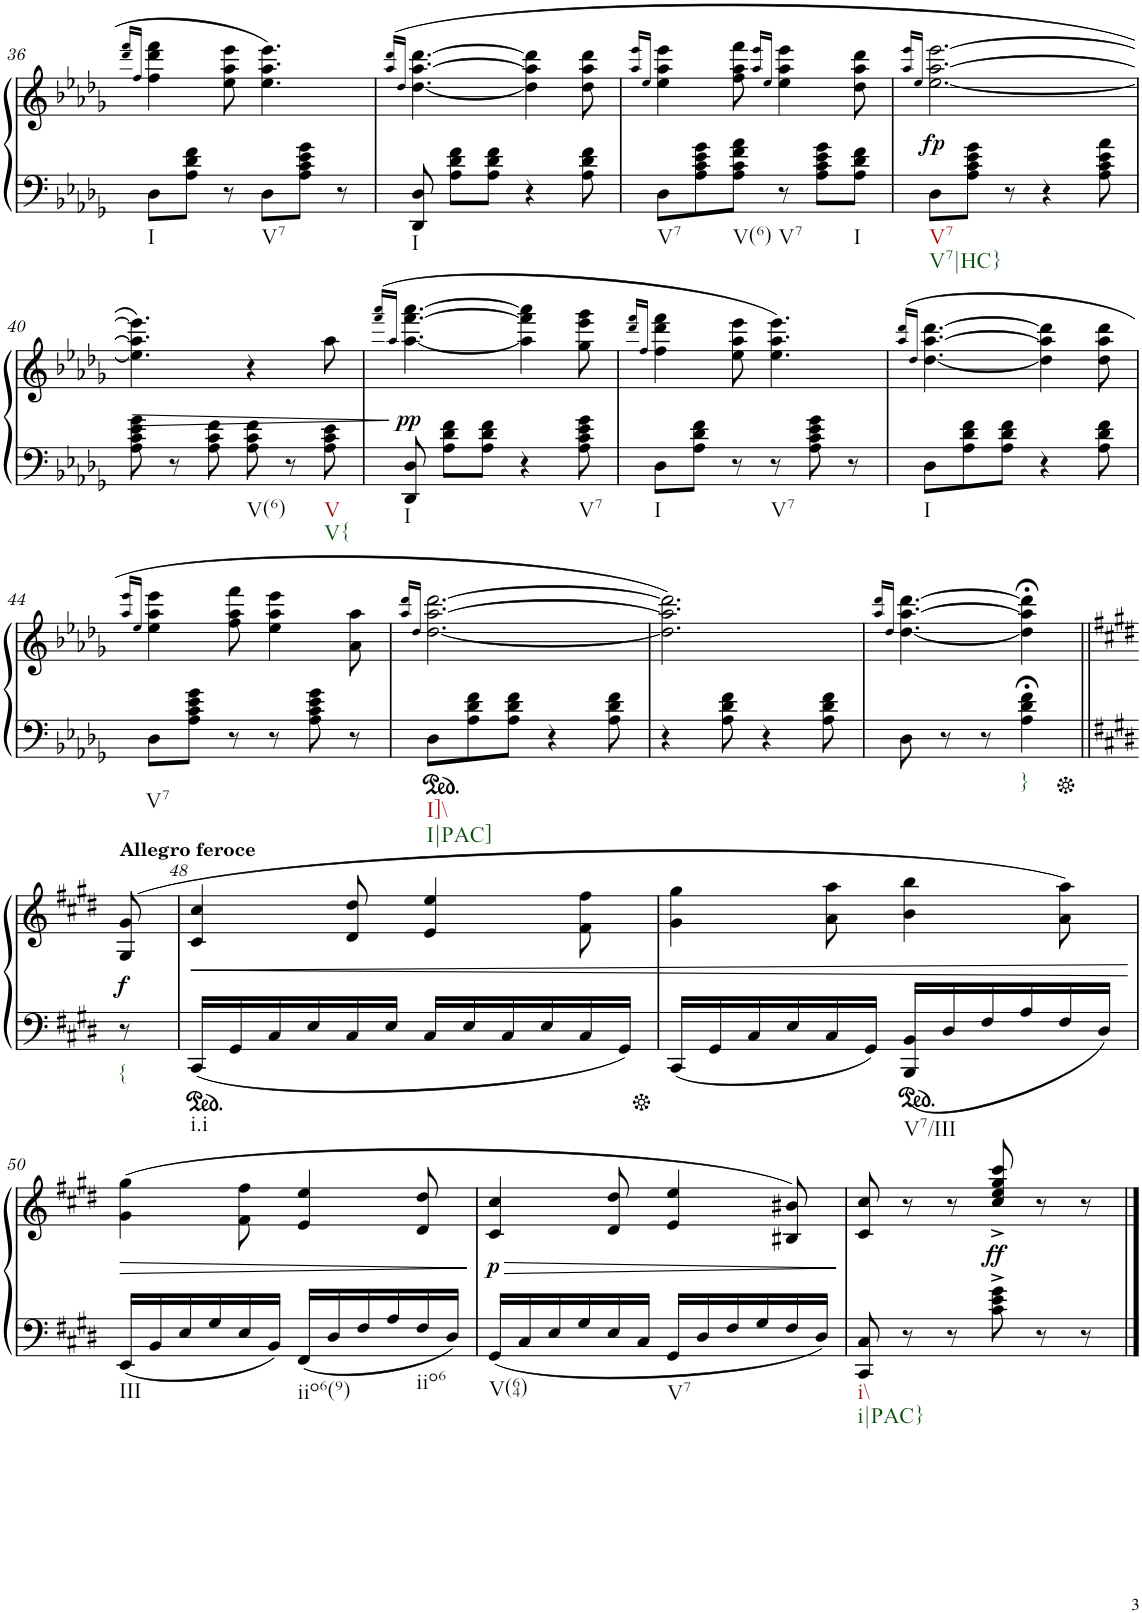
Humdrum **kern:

**kern	**kern	**dynam
*part1	*part1	*part1
*staff2	*staff1	*staff1/2
*I"Piano	*	*
*I'Pno.	*	*
!!LO:PB:g=z
*clefG2	*clefG2	*
*k[b-e-a-d-g-]	*k[b-e-a-d-g-]	*
*M6/8	*M6/8	*
=36	=36	=36
.	16qddd-/ 16qfff/LL	.
.	16qff/JJ_	.
!LO:TX:b:t=I	!	!
8D-\L	4ff\ 4ddd-\ 4fff\	.
8A-\ 8d-\ 8f\J	.	.
8r	8ee-\ 8aa-\ 8eee-\	.
!LO:TX:b:t=V7	!	!
8D-\L	4.ee-\ 4.aa-\ 4.eee-\	.
8A-\ 8c\ 8e-\ 8g-\J	.	.
8r	.	.
=37	=37	=37
.	(16qaa-/ 16qddd-/LL	.
.	16qdd-/JJ_	.
!LO:TX:b:t=I	!	!
8DD-/ 8D-/	[4.dd-\ [4.aa-\ [4.ddd-\	.
8A-\ 8d-\ 8f\L	.	.
8A-\ 8d-\ 8f\J	.	.
4r	4dd-\] 4aa-\] 4ddd-\]	.
8A-\ 8d-\ 8f\	8dd-\ 8aa-\ 8ddd-\	.
=38	=38	=38
.	16qaa-/ 16qeee-/LL	.
.	16qee-/JJ_	.
!LO:TX:b:t=V7	!	!
8D-\L	4ee-\ 4aa-\ 4eee-\	.
8A-\ 8c\ 8e-\ 8g-\	.	.
!LO:TX:b:t=V(6)	!	!
8A-\ 8c\ 8f\ 8a-\J	8ff\ 8aa-\ 8fff\	.
.	16qaa-/ 16qeee-/LL	.
.	16qee-/JJ_	.
!LO:TX:b:t=V7	!	!
8r	4ee-\ 4aa-\ 4eee-\	.
8A-\ 8c\ 8e-\ 8g-\L	.	.
!LO:TX:b:t=I	!	!
8A-\ 8d-\ 8f\J	8dd-\ 8aa-\ 8ddd-\	.
=39	=39	=39
.	16qaa-/ 16qeee-/LL	.
.	16qee-/JJ_	.
!LO:TX:b:t=V7	!	!
!LO:TX:b:t=V7|HC}	!	!
!	!	!LO:DY:b
8D-\L	[2.ee-\ [2.aa-\ [2.eee-\	fp
8A-\ 8c\ 8e-\ 8g-\J	.	.
8r	.	.
4r	.	.
8A-\ 8c\ 8e-\ 8a-\	.	.
!!LO:LB:g=z
=40	=40	=40
!	!	!LO:HP:b
8A-\ 8c\ 8e-\ 8g-\	4.ee-\] 4.aa-\] 4.eee-\])	>
8r	.	.
8A-\ 8c\ 8f\	.	.
!LO:TX:b:t=V(6)	!	!
8A-\ 8c\ 8f\	4r	.
8r	.	.
!LO:TX:b:t=V	!	!
!LO:TX:b:t=V{	!	!
8A-\ 8c\ 8e-\	8aa-\	.
.	.	]
=41	=41	=41
.	(16qfff/ 16qaaa-/LL	.
.	16qaa-/JJ_	.
!LO:TX:b:t=I	!	!
!	!	!LO:DY:b
8DD-/ 8D-/	[4.aa-\ [4.fff\ [4.aaa-\	pp
8A-\ 8d-\ 8f\L	.	.
8A-\ 8d-\ 8f\J	.	.
4r	4aa-\] 4fff\] 4aaa-\]	.
!LO:TX:b:t=V7	!	!
8A-\ 8c\ 8e-\ 8g-\	8gg-\ 8eee-\ 8ggg-\	.
=42	=42	=42
.	16qddd-/ 16qfff/LL	.
.	16qff/JJ_	.
!LO:TX:b:t=I	!	!
8D-\L	4ff\ 4ddd-\ 4fff\	.
8A-\ 8d-\ 8f\J	.	.
8r	8ee-\ 8aa-\ 8eee-\	.
!LO:TX:b:t=V7	!	!
8r	4.ee-\ 4.aa-\ 4.eee-\)	.
8A-\ 8c\ 8e-\ 8g-\	.	.
8r	.	.
=43	=43	=43
.	(16qaa-/ 16qddd-/LL	.
.	16qdd-/JJ_	.
!LO:TX:b:t=I	!	!
8D-\L	[4.dd-\ [4.aa-\ [4.ddd-\	.
8A-\ 8d-\ 8f\	.	.
8A-\ 8d-\ 8f\J	.	.
4r	4dd-\] 4aa-\] 4ddd-\]	.
8A-\ 8d-\ 8f\	8dd-\ 8aa-\ 8ddd-\	.
!!LO:LB:g=z
=44	=44	=44
.	16qaa-/ 16qeee-/LL	.
.	16qee-/JJ_	.
!LO:TX:b:t=V7	!	!
8D-\L	4ee-\ 4aa-\ 4eee-\	.
8A-\ 8c\ 8e-\ 8g-\J	.	.
8r	8ff\ 8aa-\ 8fff\	.
8r	4ee-\ 4aa-\ 4eee-\	.
8A-\ 8c\ 8e-\ 8g-\	.	.
8r	8a-\ 8aa-\	.
=45	=45	=45
.	16qaa-/ 16qddd-/LL	.
.	16qdd-/JJ_	.
!LO:TX:b:t=I]\\	!	!
!LO:TX:b:t=I|PAC]	!	!
8D-\L	[2.dd-\ [2.aa-\ [2.ddd-\	.
8A-\ 8d-\ 8f\	.	.
8A-\ 8d-\ 8f\J	.	.
4r	.	.
8A-\ 8d-\ 8f\	.	.
=46	=46	=46
4r	2.dd-\] 2.aa-\] 2.ddd-\])	.
8A-\ 8d-\ 8f\	.	.
4r	.	.
8A-\ 8d-\ 8f\	.	.
=47	=47	=47
.	16qaa-/ 16qddd-/LL	.
.	16qdd-/JJ_	.
8D-\	[4.dd-\ [4.aa-\ [4.ddd-\	.
8r	.	.
8r	.	.
!LO:TX:b:t=}	!	!
4A-\;< 4d-\;< 4f\;<	4dd-\];< 4aa-\];< 4ddd-\];<	.
!!LO:LB:g=z
=47X1||	=47X1||	=47X1||
*k[f#c#g#d#]	*k[f#c#g#d#]	*
!	!LO:TX:a:B:t=Allegro feroce	!
!LO:TX:b:t={	!	!
!	!	!LO:DY:b
8r	(8G#/ 8g#/	f
=48	=48	=48
!LO:TX:b:t=i.i	!	!
!	!	!LO:HP:b
16CC#/LL	4c#/ 4cc#/	<
16GG#/	.	.
16C#/	.	.
16E/	.	.
16C#/	8d#/ 8dd#/	.
16E/JJ	.	.
16C#/LL	4e/ 4ee/	.
16E/	.	.
16C#/	.	.
16E/	.	.
16C#/	8f#\ 8ff#\	.
16GG#/JJ	.	.
=49	=49	=49
16CC#/LL	4g#\ 4gg#\	.
16GG#/	.	.
16C#/	.	.
16E/	.	.
16C#/	8a\ 8aa\	.
16GG#/JJ	.	.
!LO:TX:b:t=V7/III	!	!
16BBB/ 16BB/LL	4b\ 4bb\	.
16D#/	.	.
16F#/	.	.
16A/	.	.
16F#/	8a\ 8aa\)	.
16D#/JJ	.	.
.	.	[
!!LO:LB:g=z
=50	=50	=50
!LO:TX:b:t=III	!	!
!	!	!LO:HP:b
16EE/LL	(4g#\ 4gg#\	>
16BB/	.	.
16E/	.	.
16G#/	.	.
16E/	8f#\ 8ff#\	.
16BB/JJ	.	.
!LO:TX:b:t=iio6(9)	!	!
16FF#/LL	4e/ 4ee/	.
16D#/	.	.
16F#/	.	.
16A/	.	.
!LO:TX:b:t=iio6	!	!
16F#/	8d#/ 8dd#/	.
16D#/JJ	.	.
.	.	]
=51	=51	=51
!LO:TX:b:t=V(64)	!	!
!	!	!LO:HP:b
!	!	!LO:DY:n=1:b
16GG#/LL	4c#/ 4cc#/	> p
16C#/	.	.
16E/	.	.
16G#/	.	.
16E/	8d#/ 8dd#/	.
16C#/JJ	.	.
!LO:TX:b:t=V7	!	!
16GG#/LL	4e/ 4ee/	.
16D#/	.	.
16F#/	.	.
16G#/	.	.
16F#/	8B#X/ 8b#X/)	.
16D#/JJ	.	.
.	.	]
=52	=52	=52
!LO:TX:b:t=i\\	!	!
!LO:TX:b:t=i|PAC}	!	!
8CC#/ 8C#/	8c#/ 8cc#/	.
8r	8r	.
8r	8r	.
!	!	!LO:DY:b
8c#\^ 8e\^ 8g#\^	8cc#/^ 8ee/^ 8gg#/^ 8ccc#/^	ff
8r	8r	.
8r	8r	.
==	==	==
*-	*-	*-
